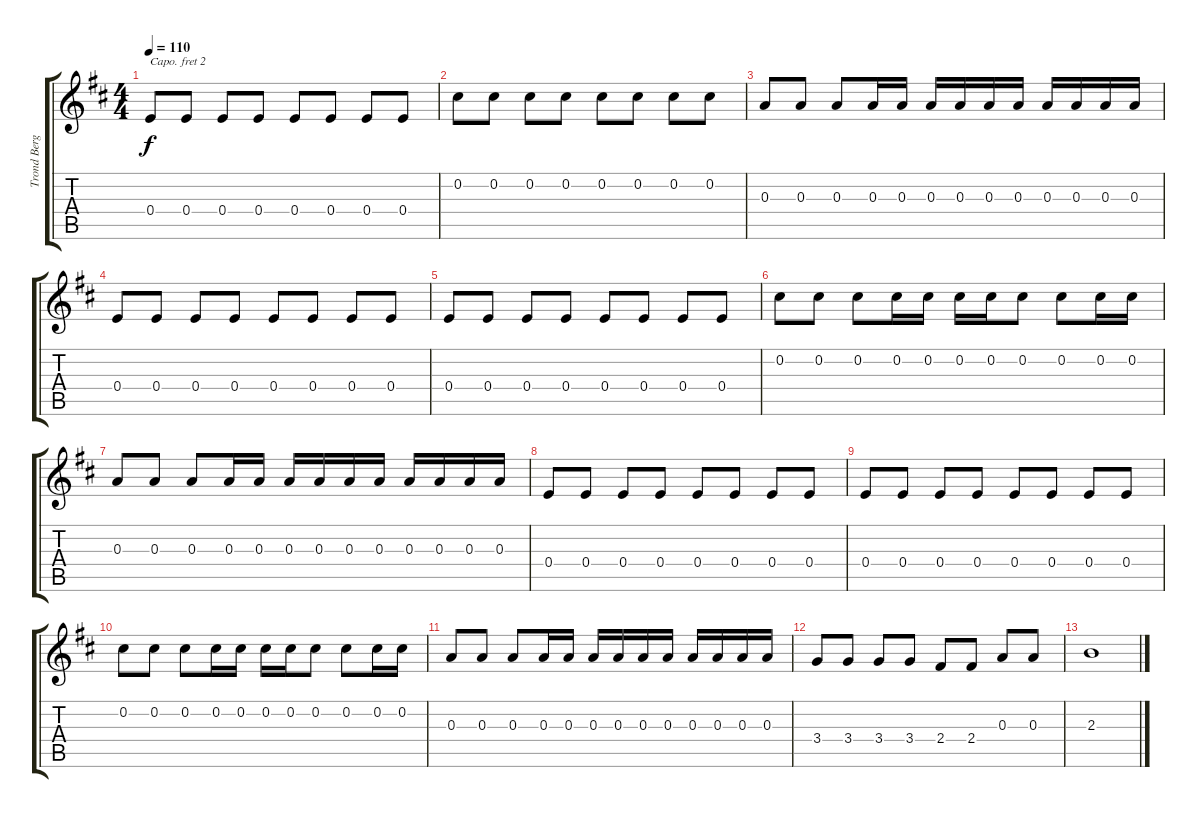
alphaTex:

\track ("Trond Berg - Elektrisk gitar, lead" "Trond Berg") {instrument overdrivenguitar}
\staff {score tabs}
\capo 2
\tuning (E4 B3 G3 D3 A2 E2) {hide}
\ts (4 4)
\tempo 110
\clef g2
\ks d
0.4.8{dy f} 0.4.8 0.4.8 0.4.8 0.4.8 0.4.8 0.4.8 0.4.8 |
0.2.8 0.2.8 0.2.8 0.2.8 0.2.8 0.2.8 0.2.8 0.2.8 |
0.3.8 0.3.8 0.3.8 0.3.16 0.3.16 0.3.16 0.3.16 0.3.16 0.3.16 0.3.16 0.3.16 0.3.16 0.3.16 |
0.4.8 0.4.8 0.4.8 0.4.8 0.4.8 0.4.8 0.4.8 0.4.8 |
0.4.8 0.4.8 0.4.8 0.4.8 0.4.8 0.4.8 0.4.8 0.4.8 |
0.2.8 0.2.8 0.2.8 0.2.16 0.2.16 0.2.16 0.2.16 0.2.8 0.2.8 0.2.16 0.2.16 |
0.3.8 0.3.8 0.3.8 0.3.16 0.3.16 0.3.16 0.3.16 0.3.16 0.3.16 0.3.16 0.3.16 0.3.16 0.3.16 |
0.4.8 0.4.8 0.4.8 0.4.8 0.4.8 0.4.8 0.4.8 0.4.8 |
0.4.8 0.4.8 0.4.8 0.4.8 0.4.8 0.4.8 0.4.8 0.4.8 |
0.2.8 0.2.8 0.2.8 0.2.16 0.2.16 0.2.16 0.2.16 0.2.8 0.2.8 0.2.16 0.2.16 |
0.3.8 0.3.8 0.3.8 0.3.16 0.3.16 0.3.16 0.3.16 0.3.16 0.3.16 0.3.16 0.3.16 0.3.16 0.3.16 |
3.4.8 3.4.8 3.4.8 3.4.8 2.4.8 2.4.8 0.3.8 0.3.8 |
2.3.1
